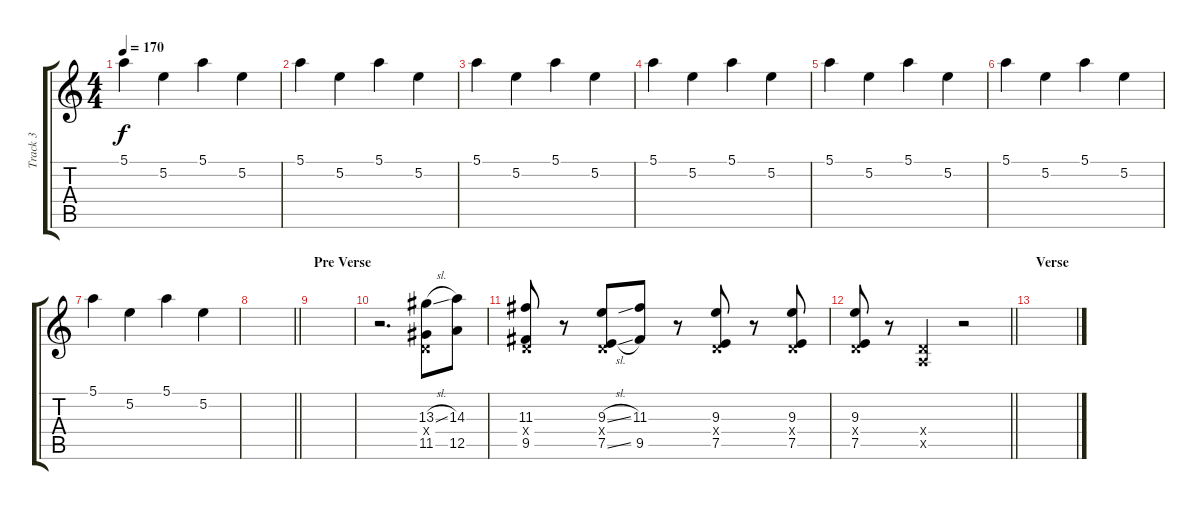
\track ("Track 3" "Track 3") {instrument distortionguitar}
\staff {score tabs}
\tuning (E4 B3 G3 D3 A2 E2) {hide}
\ts (4 4)
\tempo 170
\clef g2
\ks c
5.1.4{dy f} 5.2.4 5.1.4 5.2.4 |
5.1.4 5.2.4 5.1.4 5.2.4 |
5.1.4 5.2.4 5.1.4 5.2.4 |
5.1.4 5.2.4 5.1.4 5.2.4 |
5.1.4 5.2.4 5.1.4 5.2.4 |
5.1.4 5.2.4 5.1.4 5.2.4 |
5.1.4 5.2.4 5.1.4 5.2.4 |
\barLineRight lightlight
|
\section ("" "Pre Verse")
|
r.2{d} (13.3{sl} 0.4{x} 11.5).8 (14.3 12.5).8 |
(11.3 0.4{x} 9.5).8 r.8 (9.3{sl} 0.4{x} 7.5{sl}).8 (11.3 9.5).8 r.8 (9.3 0.4{x} 7.5).8 r.8 (9.3 0.4{x} 7.5).8 |
\barLineRight lightlight
(9.3 0.4{x} 7.5).8 r.8 (0.4{x} 0.5{x}).4 r.2 |
\section ("" "Verse")
